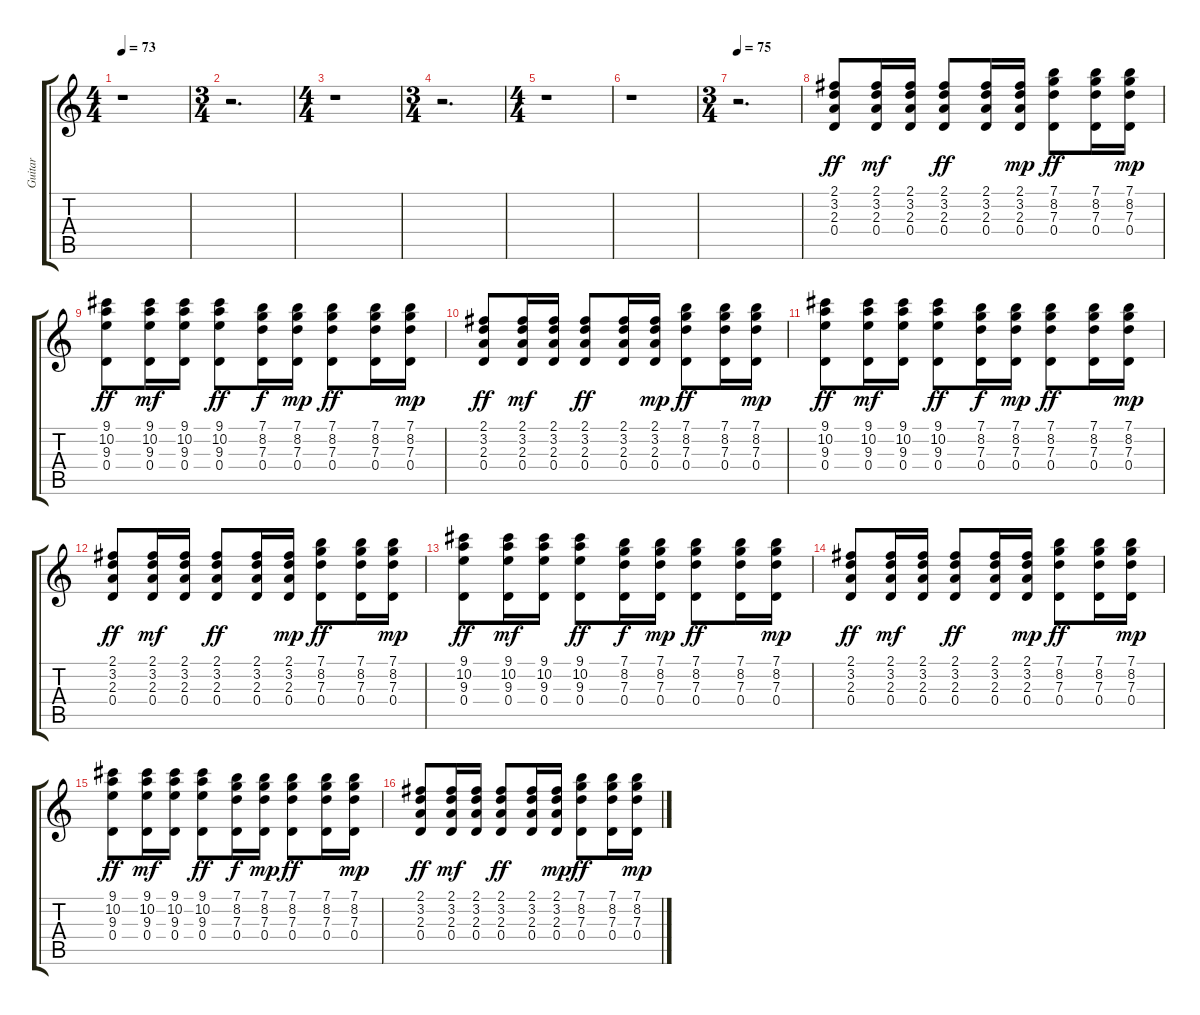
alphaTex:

\track ("Guitar" "Guitar") {instrument acousticguitarsteel}
\staff {score tabs}
\tuning (E4 B3 G3 D3 A2 E2) {hide}
\ts (4 4)
\tempo 73
\clef g2
\ks c
r.1{dy ff} |
\ts (3 4)
r.2{d} |
\ts (4 4)
r.1 |
\ts (3 4)
r.2{d} |
\ts (4 4)
r.1 |
r.1 |
\ts (3 4)
\tempo 75
r.2{d} |
(2.1 3.2 2.3 0.4).8 (2.1 3.2 2.3 0.4).16{dy mf} (2.1 3.2 2.3 0.4).16 (2.1 3.2 2.3 0.4).8{dy ff} (2.1 3.2 2.3 0.4).16 (2.1 3.2 2.3 0.4).16{dy mp} (7.1 8.2 7.3 0.4).8{dy ff} (7.1 8.2 7.3 0.4).16 (7.1 8.2 7.3 0.4).16{dy mp} |
(9.1 10.2 9.3 0.4).8{dy ff} (9.1 10.2 9.3 0.4).16{dy mf} (9.1 10.2 9.3 0.4).16 (9.1 10.2 9.3 0.4).8{dy ff} (7.1 8.2 7.3 0.4).16{dy f} (7.1 8.2 7.3 0.4).16{dy mp} (7.1 8.2 7.3 0.4).8{dy ff} (7.1 8.2 7.3 0.4).16 (7.1 8.2 7.3 0.4).16{dy mp} |
(2.1 3.2 2.3 0.4).8{dy ff} (2.1 3.2 2.3 0.4).16{dy mf} (2.1 3.2 2.3 0.4).16 (2.1 3.2 2.3 0.4).8{dy ff} (2.1 3.2 2.3 0.4).16 (2.1 3.2 2.3 0.4).16{dy mp} (7.1 8.2 7.3 0.4).8{dy ff} (7.1 8.2 7.3 0.4).16 (7.1 8.2 7.3 0.4).16{dy mp} |
(9.1 10.2 9.3 0.4).8{dy ff} (9.1 10.2 9.3 0.4).16{dy mf} (9.1 10.2 9.3 0.4).16 (9.1 10.2 9.3 0.4).8{dy ff} (7.1 8.2 7.3 0.4).16{dy f} (7.1 8.2 7.3 0.4).16{dy mp} (7.1 8.2 7.3 0.4).8{dy ff} (7.1 8.2 7.3 0.4).16 (7.1 8.2 7.3 0.4).16{dy mp} |
(2.1 3.2 2.3 0.4).8{dy ff} (2.1 3.2 2.3 0.4).16{dy mf} (2.1 3.2 2.3 0.4).16 (2.1 3.2 2.3 0.4).8{dy ff} (2.1 3.2 2.3 0.4).16 (2.1 3.2 2.3 0.4).16{dy mp} (7.1 8.2 7.3 0.4).8{dy ff} (7.1 8.2 7.3 0.4).16 (7.1 8.2 7.3 0.4).16{dy mp} |
(9.1 10.2 9.3 0.4).8{dy ff} (9.1 10.2 9.3 0.4).16{dy mf} (9.1 10.2 9.3 0.4).16 (9.1 10.2 9.3 0.4).8{dy ff} (7.1 8.2 7.3 0.4).16{dy f} (7.1 8.2 7.3 0.4).16{dy mp} (7.1 8.2 7.3 0.4).8{dy ff} (7.1 8.2 7.3 0.4).16 (7.1 8.2 7.3 0.4).16{dy mp} |
(2.1 3.2 2.3 0.4).8{dy ff} (2.1 3.2 2.3 0.4).16{dy mf} (2.1 3.2 2.3 0.4).16 (2.1 3.2 2.3 0.4).8{dy ff} (2.1 3.2 2.3 0.4).16 (2.1 3.2 2.3 0.4).16{dy mp} (7.1 8.2 7.3 0.4).8{dy ff} (7.1 8.2 7.3 0.4).16 (7.1 8.2 7.3 0.4).16{dy mp} |
(9.1 10.2 9.3 0.4).8{dy ff} (9.1 10.2 9.3 0.4).16{dy mf} (9.1 10.2 9.3 0.4).16 (9.1 10.2 9.3 0.4).8{dy ff} (7.1 8.2 7.3 0.4).16{dy f} (7.1 8.2 7.3 0.4).16{dy mp} (7.1 8.2 7.3 0.4).8{dy ff} (7.1 8.2 7.3 0.4).16 (7.1 8.2 7.3 0.4).16{dy mp} |
(2.1 3.2 2.3 0.4).8{dy ff} (2.1 3.2 2.3 0.4).16{dy mf} (2.1 3.2 2.3 0.4).16 (2.1 3.2 2.3 0.4).8{dy ff} (2.1 3.2 2.3 0.4).16 (2.1 3.2 2.3 0.4).16{dy mp} (7.1 8.2 7.3 0.4).8{dy ff} (7.1 8.2 7.3 0.4).16 (7.1 8.2 7.3 0.4).16{dy mp}
